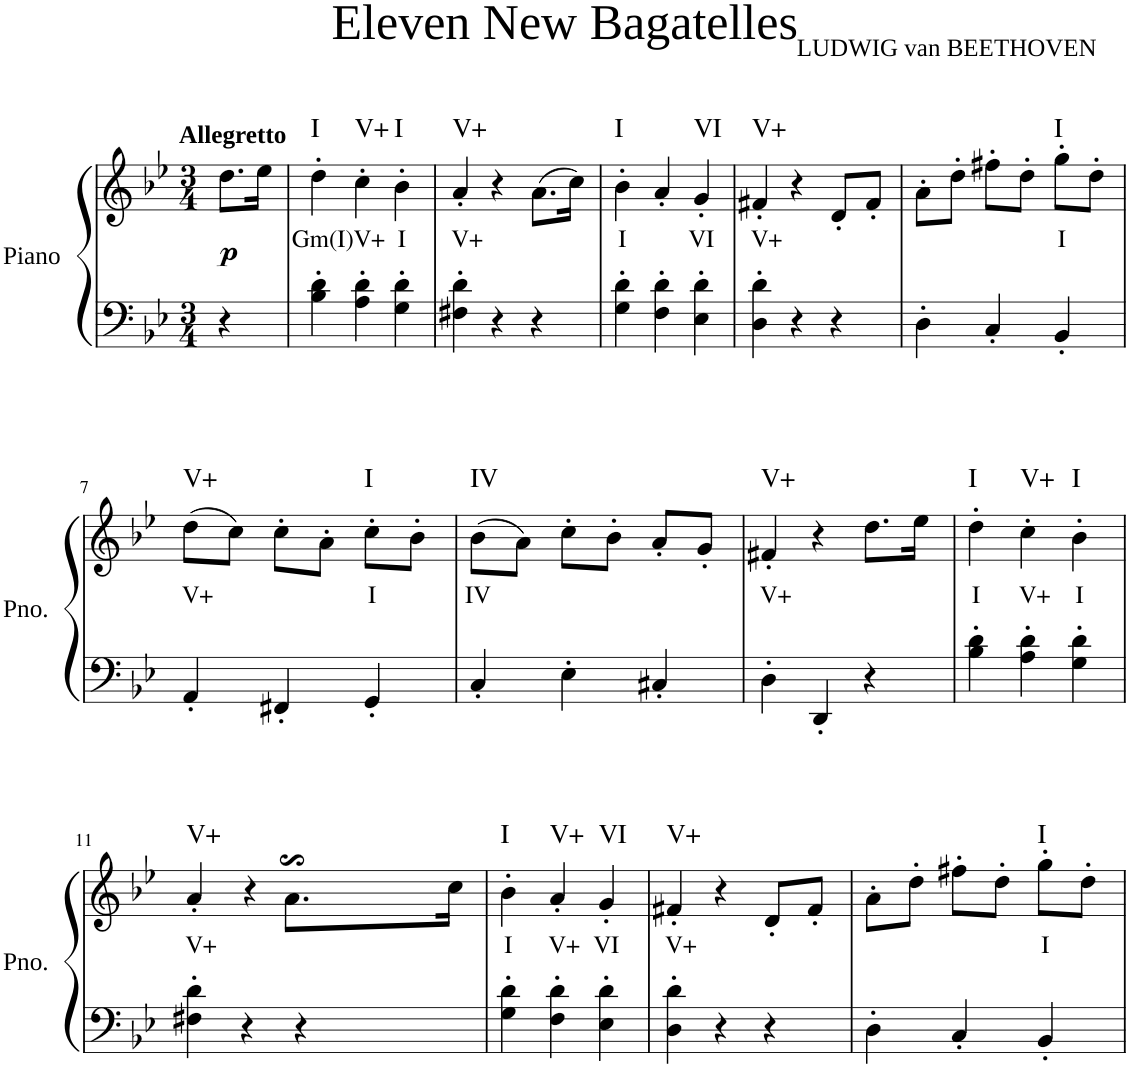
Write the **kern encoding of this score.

**kern	**kern	**text	**dynam	**harte
*part1	*part1	*part1	*part1	*part1
*staff2	*staff1	*staff1	*staff1/2	*
*I"Piano	*	*	*	*
*I'Pno.	*	*	*	*
*clefF4	*clefG2	*	*	*
*k[b-e-]	*k[b-e-]	*	*	*
*M3/4	*M3/4	*	*	*
=1	=1	=1	=1	=1
!	!LO:TX:a:B:t=Allegretto	!	!	!
!	!	!	!LO:DY:b	!
4r	8.dd\L	.	p	.
.	16ee-\Jk	.	.	.
=2	=2	=2	=2	=2
!	!	!LO:LY:b	!	!LO:H:kt=I
4B-\' 4d\'	4dd'\	Gm(I)	.	N
!	!	!LO:LY:b	!	!LO:H:kt=V+
4A\' 4d\'	4cc'\	V+	.	N
!	!	!LO:LY:b	!	!LO:H:kt=I
4G\' 4d\'	4b-'\	I	.	N
=3	=3	=3	=3	=3
!	!	!LO:LY:b	!	!LO:H:kt=V+
4F#X\' 4d\'	4a'/	V+	.	N
4r	4r	.	.	.
4r	(8.a\L	.	.	.
.	16cc\Jk)	.	.	.
=4	=4	=4	=4	=4
!	!	!LO:LY:b	!	!LO:H:kt=I
4G\' 4d\'	4b-'\	I	.	N
4F\' 4d\'	4a'/	.	.	.
!	!	!LO:LY:b	!	!LO:H:kt=VI
4E-\' 4d\'	4g'/	VI	.	N
=5	=5	=5	=5	=5
!	!	!LO:LY:b	!	!LO:H:kt=V+
4D\' 4d\'	4f#X'/	V+	.	N
4r	4r	.	.	.
4r	8d'/L	.	.	.
.	8f#'/J	.	.	.
=6	=6	=6	=6	=6
4D'\	8a'\L	.	.	.
.	8dd'\J	.	.	.
4C'/	8ff#X'\L	.	.	.
.	8dd'\J	.	.	.
!	!	!LO:LY:b	!	!LO:H:kt=I
4BB-'/	8gg'\L	I	.	N
.	8dd'\J	.	.	.
!!LO:LB:g=z
=7	=7	=7	=7	=7
!	!	!LO:LY:b	!	!LO:H:kt=V+
4AA'/	(8dd\L	V+	.	N
.	8cc\J)	.	.	.
4FF#X'/	8cc'\L	.	.	.
.	8a'\J	.	.	.
!	!	!LO:LY:b	!	!LO:H:kt=I
4GG'/	8cc'\L	I	.	N
.	8b-'\J	.	.	.
=8	=8	=8	=8	=8
!	!	!LO:LY:b	!	!LO:H:kt=IV
4C'/	(8b-\L	IV	.	N
.	8a\J)	.	.	.
4E-'\	8cc'\L	.	.	.
.	8b-'\J	.	.	.
4C#X'/	8a'/L	.	.	.
.	8g'/J	.	.	.
=9	=9	=9	=9	=9
!	!	!LO:LY:b	!	!LO:H:kt=V+
4D'\	4f#X'/	V+	.	N
4DD'/	4r	.	.	.
4r	8.dd\L	.	.	.
.	16ee-\Jk	.	.	.
=10	=10	=10	=10	=10
!	!	!LO:LY:b	!	!LO:H:kt=I
4B-\' 4d\'	4dd'\	I	.	N
!	!	!LO:LY:b	!	!LO:H:kt=V+
4A\' 4d\'	4cc'\	V+	.	N
!	!	!LO:LY:b	!	!LO:H:kt=I
4G\' 4d\'	4b-'\	I	.	N
!!LO:LB:g=z
=11	=11	=11	=11	=11
!	!	!LO:LY:b	!	!LO:H:kt=V+
*	*^	*	*	*
4F#X\' 4d\'	4a'/	2ryy	V+	.	N
4r	4r	.	.	.	.
4r	8.as$sS\L	80%3ryy	.	.	.
.	.	80%3b-!LL	.	.	.
.	.	80%3a!	.	.	.
.	.	80%3g!	.	.	.
.	.	80%3a!JJ	.	.	.
.	16cc\Jk	16ryy	.	.	.
=12	=12	=12	=12	=12	=12
!	!	!	!LO:LY:b	!	!LO:H:kt=I
*	*v	*v	*	*	*
4G\' 4d\'	4b-'\	I	.	N
!	!	!LO:LY:b	!	!LO:H:kt=V+
4F\' 4d\'	4a'/	V+	.	N
!	!	!LO:LY:b	!	!LO:H:kt=VI
4E-\' 4d\'	4g'/	VI	.	N
=13	=13	=13	=13	=13
!	!	!LO:LY:b	!	!LO:H:kt=V+
4D\' 4d\'	4f#X'/	V+	.	N
4r	4r	.	.	.
4r	8d'/L	.	.	.
.	8f#'/J	.	.	.
=14	=14	=14	=14	=14
4D'\	8a'\L	.	.	.
.	8dd'\J	.	.	.
4C'/	8ff#X'\L	.	.	.
.	8dd'\J	.	.	.
!	!	!LO:LY:b	!	!LO:H:kt=I
4BB-'/	8gg'\L	I	.	N
.	8dd'\J	.	.	.
=	=	=	=	=
*-	*-	*-	*-	*-
